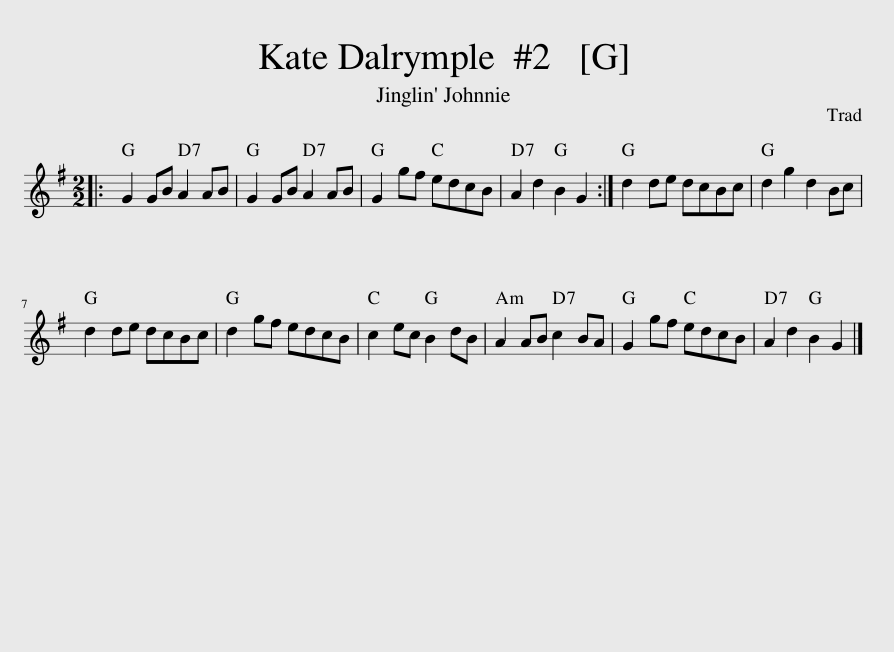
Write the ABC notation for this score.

X:1
L:1/8
M:2/2
I:linebreak $
K:G
V:1 treble
V:1
|: G2 GB A2 AB | G2 GB A2 AB | G2 gf edcB | A2 d2 B2 G2 :| d2 de dcBc | %5
 d2 g2 d2 Bc |$ d2 de dcBc | d2 gf edcB | c2 ec B2 dB | A2 AB c2 BA | %10
 G2 gf edcB | A2 d2 B2 G2 |] %12
